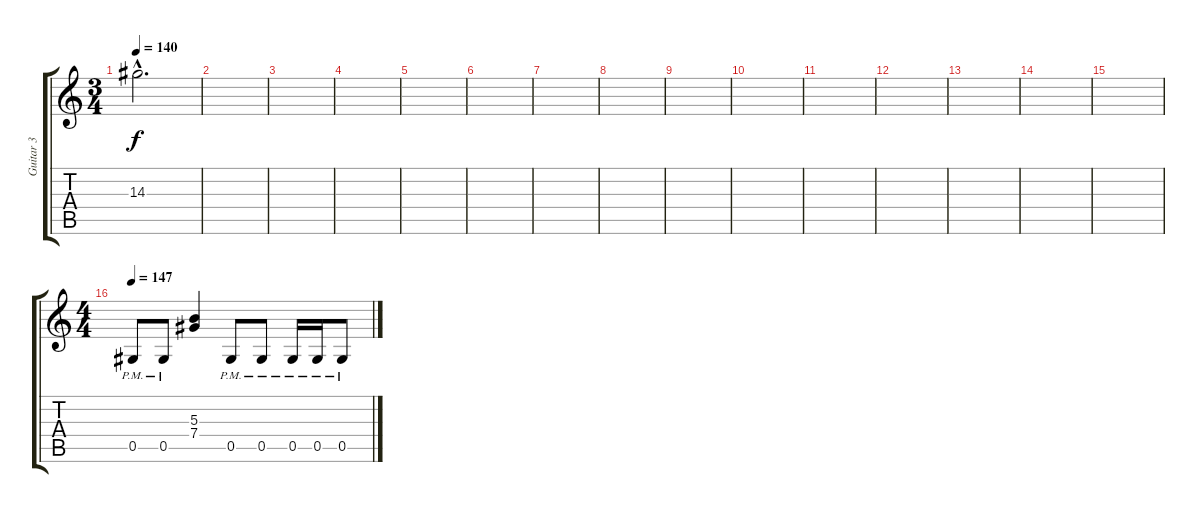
\track ("Guitar 3" "Guitar 3") {instrument overdrivenguitar}
\staff {score tabs}
\tuning (Eb4 Bb3 Gb3 Db3 Ab2 Eb2) {hide}
\ts (3 4)
\tempo 140
\clef g2
\ks c
14.3{hac t}.2{d dy f volume 0} |
|
|
|
|
|
|
|
|
|
|
|
|
|
|
\ts (4 4)
\tempo 147
0.5{pm}.8{volume 10 balance 14 instrument overdrivenguitar} 0.5{pm}.8 (5.3 7.4).4 0.5{pm}.8 0.5{pm}.8 0.5{pm}.16 0.5{pm}.16 0.5{pm}.8
